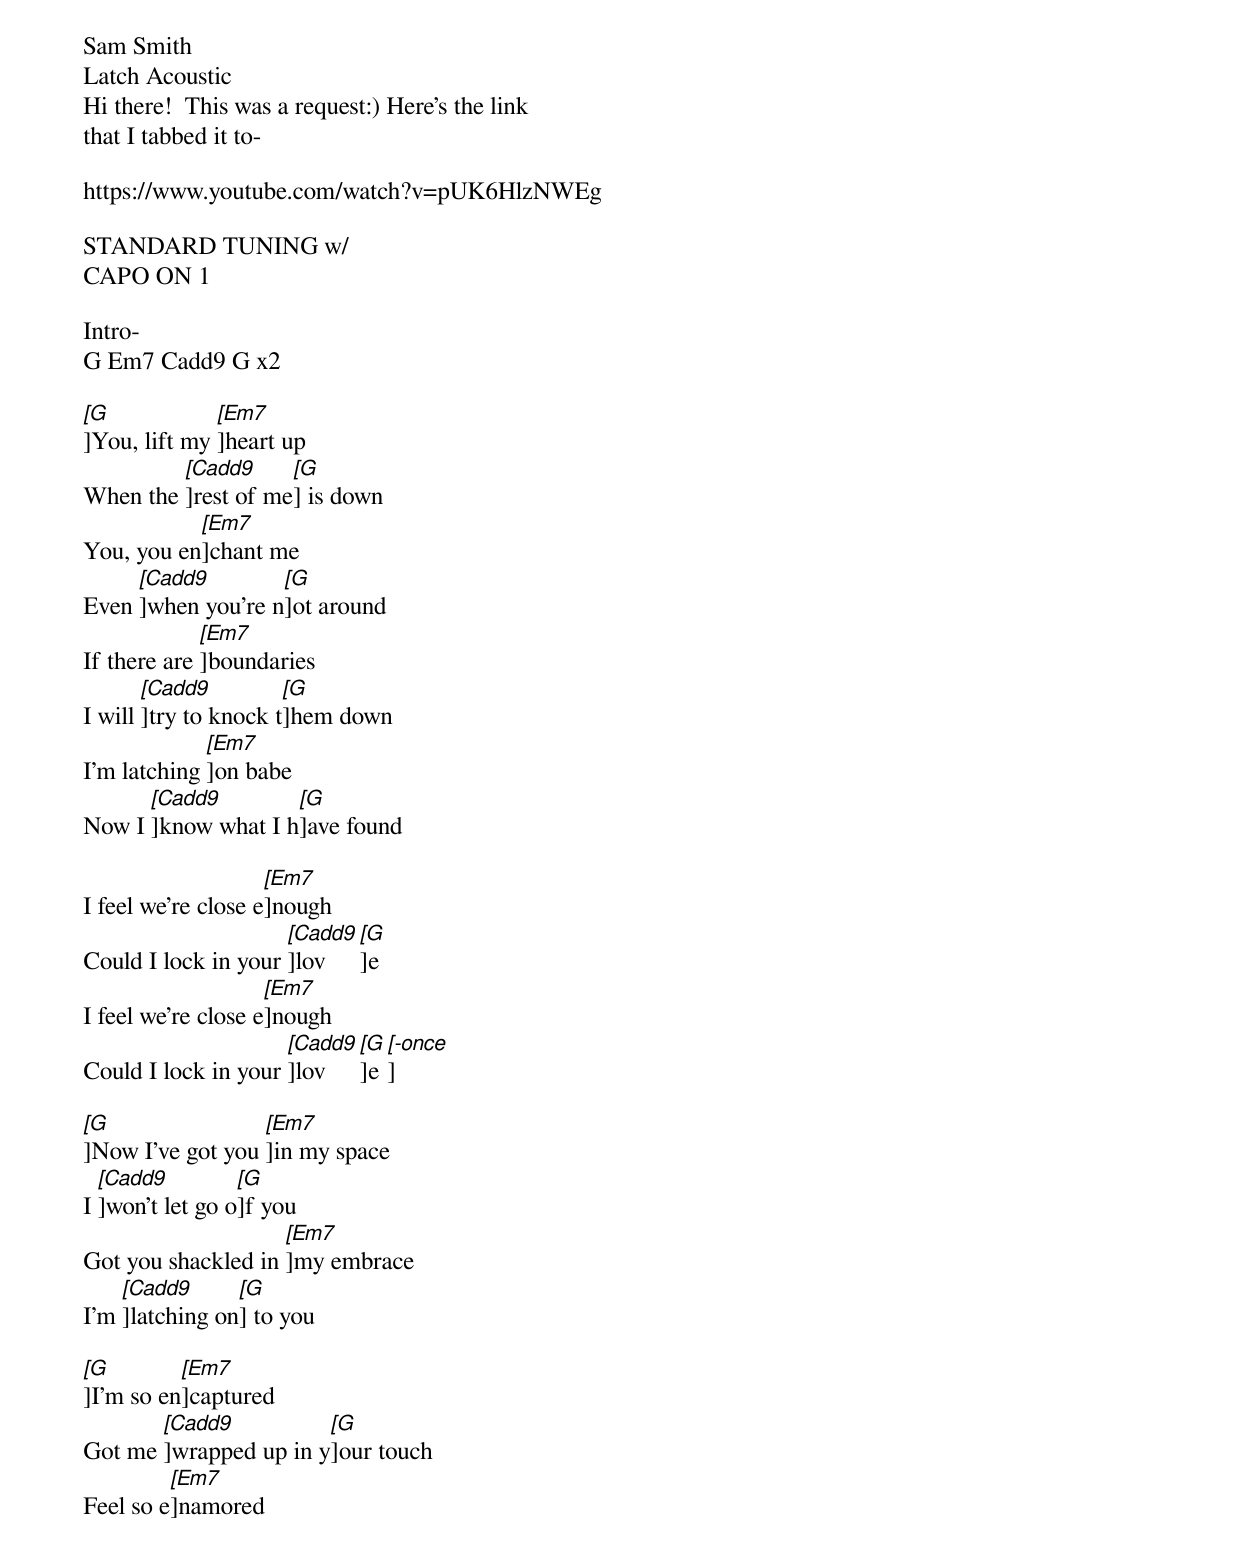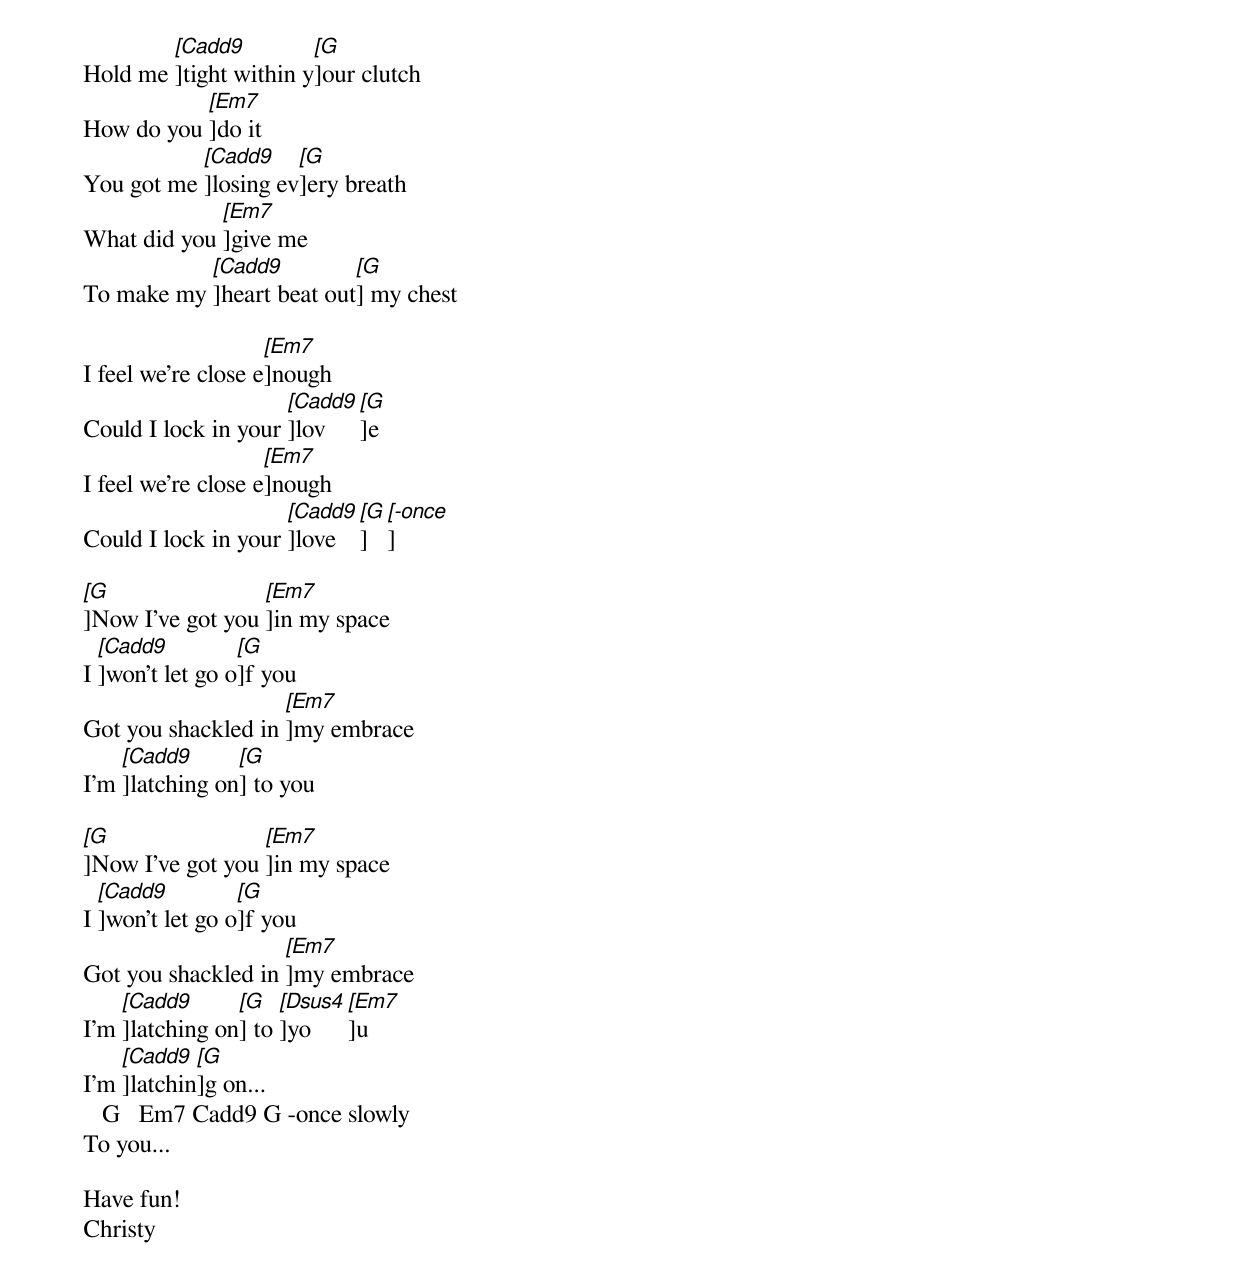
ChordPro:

Sam Smith
Latch Acoustic
Hi there!  This was a request:) Here's the link
that I tabbed it to-

https://www.youtube.com/watch?v=pUK6HlzNWEg

STANDARD TUNING w/
CAPO ON 1

Intro-
G Em7 Cadd9 G x2

[[G]]You, lift my [[Em7]]heart up
When the [[Cadd9]]rest of me[[G]] is down
You, you en[[Em7]]chant me
Even [[Cadd9]]when you're n[[G]]ot around
If there are [[Em7]]boundaries
I will [[Cadd9]]try to knock t[[G]]hem down
I'm latching [[Em7]]on babe
Now I [[Cadd9]]know what I h[[G]]ave found

I feel we're close e[[Em7]]nough
Could I lock in your [[Cadd9]]lov[[G]]e
I feel we're close e[[Em7]]nough
Could I lock in your [[Cadd9]]lov[[G]]e[[-once]]

[[G]]Now I've got you [[Em7]]in my space
I [[Cadd9]]won't let go o[[G]]f you
Got you shackled in [[Em7]]my embrace
I'm [[Cadd9]]latching on[[G]] to you

[[G]]I'm so en[[Em7]]captured
Got me [[Cadd9]]wrapped up in y[[G]]our touch
Feel so e[[Em7]]namored
Hold me [[Cadd9]]tight within y[[G]]our clutch
How do you [[Em7]]do it
You got me [[Cadd9]]losing ev[[G]]ery breath
What did you [[Em7]]give me
To make my [[Cadd9]]heart beat out[[G]] my chest

I feel we're close e[[Em7]]nough
Could I lock in your [[Cadd9]]lov[[G]]e
I feel we're close e[[Em7]]nough
Could I lock in your [[Cadd9]]love[[G]][[-once]]

[[G]]Now I've got you [[Em7]]in my space
I [[Cadd9]]won't let go o[[G]]f you
Got you shackled in [[Em7]]my embrace
I'm [[Cadd9]]latching on[[G]] to you

[[G]]Now I've got you [[Em7]]in my space
I [[Cadd9]]won't let go o[[G]]f you
Got you shackled in [[Em7]]my embrace
I'm [[Cadd9]]latching on[[G]] to [[Dsus4]]yo[[Em7]]u
I'm [[Cadd9]]latchin[[G]]g on...
   G   Em7 Cadd9 G -once slowly
To you...

Have fun!
Christy
